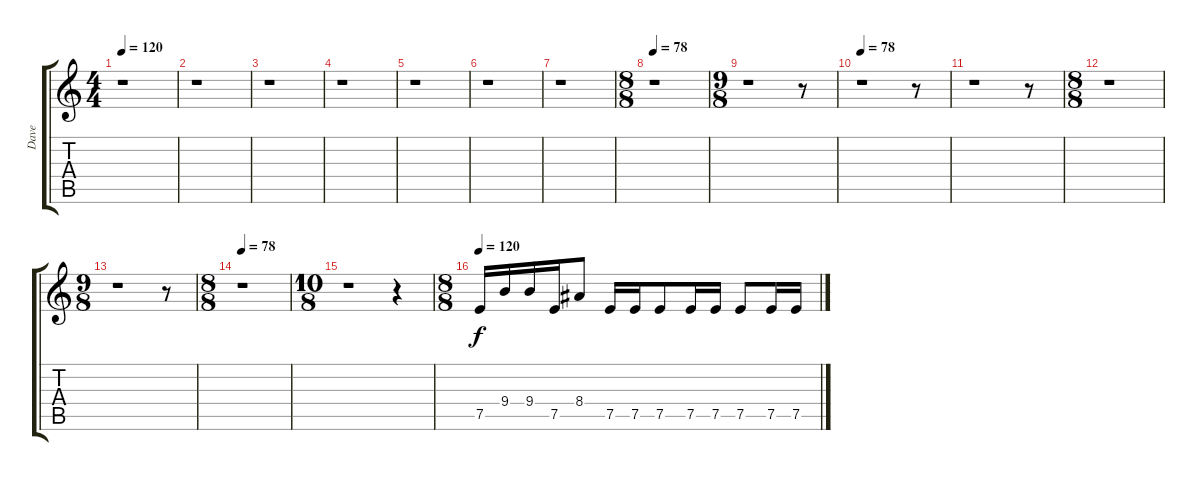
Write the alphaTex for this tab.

\track ("Dave " "Dave ") {instrument distortionguitar}
\staff {score tabs}
\tuning (E4 B3 G3 D3 A2 E2) {hide}
\ts (4 4)
\tempo 120
\clef g2
\ks c
r.1{dy f} |
r.1 |
r.1 |
r.1 |
r.1 |
r.1 |
r.1 |
\ts (8 8)
\tempo 78
r.1 |
\ts (9 8)
r.1 r.8 |
\tempo 78
r.1 r.8 |
r.1 r.8 |
\ts (8 8)
r.1 |
\ts (9 8)
r.1 r.8 |
\ts (8 8)
\tempo 78
r.1 |
\ts (10 8)
r.1 r.4 |
\ts (8 8)
\tempo 120
7.5.16{volume 14} 9.4.16 9.4.16 7.5.16 8.4.8 7.5.16 7.5.16 7.5.8 7.5.16 7.5.16 7.5.8 7.5.16 7.5.16
